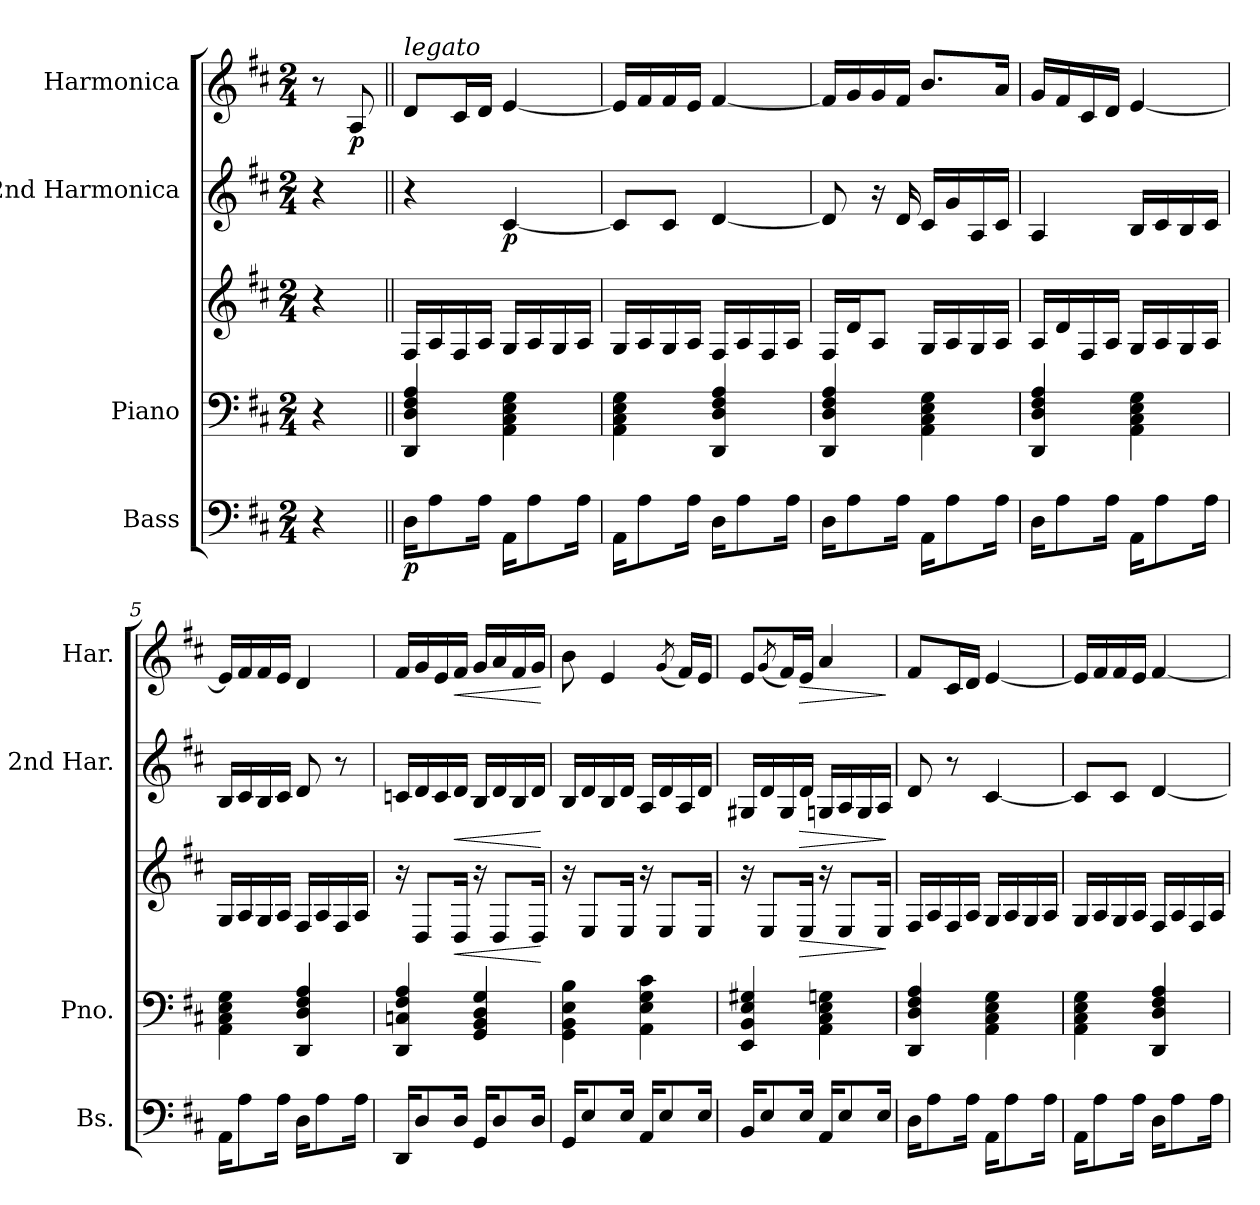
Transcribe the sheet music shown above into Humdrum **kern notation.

**kern	**dynam	**kern	**kern	**dynam	**kern	**dynam	**kern	**dynam
*part4	*part4	*part3	*part3	*part3	*part2	*part2	*part1	*part1
*staff5	*staff5	*staff4	*staff3	*staff3/4	*staff2	*staff2	*staff1	*staff1
*I"Bass	*	*I"Piano	*	*	*I"2nd Harmonica	*	*I"Harmonica	*
*I'Bs.	*	*I'Pno.	*	*	*I'2nd Har.	*	*I'Har.	*
*clefF4	*	*clefF4	*clefG2	*	*clefG2	*	*clefG2	*
*ITrd7c12	*	*	*	*	*	*	*	*
*k[f#c#]	*	*k[f#c#]	*k[f#c#]	*	*k[f#c#]	*	*k[f#c#]	*
*M2/4	*	*M2/4	*M2/4	*	*M2/4	*	*M2/4	*
*MM30	*	*MM30	*MM30	*	*MM30	*	*MM30	*
=	=	=	=	=	=	=	=	=
4r	.	4r	4r	.	4r	.	8r	.
!	!	!	!	!	!	!	!	!LO:DY:b
.	.	.	.	.	.	.	8A/	p
=1||	=1||	=1||	=1||	=1||	=1||	=1||	=1||	=1||
!	!	!	!	!	!	!	!LO:TX:a:i:t=legato	!
!	!LO:DY:b	!	!	!	!	!	!	!
16DD\KL	p	4DD/ 4D/ 4F#/ 4A/	16F#/LL	.	4r	.	8d/L	.
8AA\	.	.	16A/	.	.	.	.	.
.	.	.	16F#/	.	.	.	16c#/L	.
16AA\Jk	.	.	16A/JJ	.	.	.	16d/JJ	.
!	!	!	!	!	!	!LO:DY:b	!	!
16AAA\KL	.	4AA\ 4C#\ 4E\ 4G\	16G/LL	.	[4c#/	p	[4e/	.
8AA\	.	.	16A/	.	.	.	.	.
.	.	.	16G/	.	.	.	.	.
16AA\Jk	.	.	16A/JJ	.	.	.	.	.
=2	=2	=2	=2	=2	=2	=2	=2	=2
16AAA\KL	.	4AA\ 4C#\ 4E\ 4G\	16G/LL	.	8c#/L]	.	16e/LL]	.
8AA\	.	.	16A/	.	.	.	16f#/	.
.	.	.	16G/	.	8c#/J	.	16f#/	.
16AA\Jk	.	.	16A/JJ	.	.	.	16e/JJ	.
16DD\KL	.	4DD/ 4D/ 4F#/ 4A/	16F#/LL	.	[4d/	.	[4f#/	.
8AA\	.	.	16A/	.	.	.	.	.
.	.	.	16F#/	.	.	.	.	.
16AA\Jk	.	.	16A/JJ	.	.	.	.	.
=3	=3	=3	=3	=3	=3	=3	=3	=3
16DD\KL	.	4DD/ 4D/ 4F#/ 4A/	16F#/LL	.	8d/]	.	16f#/LL]	.
8AA\	.	.	16d/J	.	.	.	16g/	.
.	.	.	8A/J	.	16r	.	16g/	.
16AA\Jk	.	.	.	.	16d/	.	16f#/JJ	.
16AAA\KL	.	4AA\ 4C#\ 4E\ 4G\	16G/LL	.	16c#/LL	.	8.b/L	.
8AA\	.	.	16A/	.	16g/	.	.	.
.	.	.	16G/	.	16A/	.	.	.
16AA\Jk	.	.	16A/JJ	.	16c#/JJ	.	16a/Jk	.
!!LO:LB:g=z
=4	=4	=4	=4	=4	=4	=4	=4	=4
16DD\KL	.	4DD/ 4D/ 4F#/ 4A/	16A/LL	.	4A/	.	16g/LL	.
8AA\	.	.	16d/	.	.	.	16f#/	.
.	.	.	16F#/	.	.	.	16c#/	.
16AA\Jk	.	.	16A/JJ	.	.	.	16d/JJ	.
16AAA\KL	.	4AA\ 4C#\ 4E\ 4G\	16G/LL	.	16B/LL	.	[4e/	.
8AA\	.	.	16A/	.	16c#/	.	.	.
.	.	.	16G/	.	16B/	.	.	.
16AA\Jk	.	.	16A/JJ	.	16c#/JJ	.	.	.
!!LO:PB:g=z
=5	=5	=5	=5	=5	=5	=5	=5	=5
16AAA\KL	.	4AA\ 4C#\ 4E\ 4G\	16G/LL	.	16B/LL	.	16e/LL]	.
8AA\	.	.	16A/	.	16c#/	.	16f#/	.
.	.	.	16G/	.	16B/	.	16f#/	.
16AA\Jk	.	.	16A/JJ	.	16c#/JJ	.	16e/JJ	.
16DD\KL	.	4DD/ 4D/ 4F#/ 4A/	16F#/LL	.	8d/	.	4d/	.
8AA\	.	.	16A/	.	.	.	.	.
.	.	.	16F#/	.	8r	.	.	.
16AA\Jk	.	.	16A/JJ	.	.	.	.	.
=6	=6	=6	=6	=6	=6	=6	=6	=6
16DDD/KL	.	4DD/ 4Cn/ 4F#/ 4A/	16r	.	16cn/LL	.	16f#/LL	.
8DD/	.	.	8D/L	.	16d/	.	16g/	.
.	.	.	.	.	16c/	.	16e/	.
!	!	!	!	!LO:HP:b	!	!LO:HP:b	!	!LO:HP:b
16DD/Jk	.	.	16D/Jk	<	16d/JJ	<	16f#/JJ	<
16GGG/KL	.	4GG/ 4BB/ 4D/ 4G/	16r	.	16B/LL	.	16g/LL	.
8DD/	.	.	8D/L	.	16d/	.	16a/	.
.	.	.	.	.	16B/	.	16f#/	.
16DD/Jk	.	.	16D/Jk	.	16d/JJ	.	16g/JJ	.
.	.	.	.	[	.	[	.	[
=7	=7	=7	=7	=7	=7	=7	=7	=7
16GGG/KL	.	4GG\ 4BB\ 4E\ 4B\	16r	.	16B/LL	.	8b\	.
8EE/	.	.	8E/L	.	16d/	.	.	.
.	.	.	.	.	16B/	.	4e/	.
16EE/Jk	.	.	16E/Jk	.	16d/JJ	.	.	.
16AAA/KL	.	4AA\ 4E\ 4G\ 4c#\	16r	.	16A/LL	.	.	.
8EE/	.	.	8E/L	.	16d/	.	.	.
.	.	.	.	.	.	.	(8qg/	.
.	.	.	.	.	16A/	.	16f#/LL)	.
16EE/Jk	.	.	16E/Jk	.	16d/JJ	.	16e/JJ	.
=8	=8	=8	=8	=8	=8	=8	=8	=8
16BBB/KL	.	4EE/ 4BB/ 4E/ 4G#X/	16r	.	16G#X/LL	.	8e/L	.
8EE/	.	.	8E/L	.	16d/	.	.	.
.	.	.	.	.	.	.	(8qg/	.
.	.	.	.	.	16G#/	.	16f#/L)	.
!	!	!	!	!LO:HP:b	!	!LO:HP:b	!	!LO:HP:b
16EE/Jk	.	.	16E/Jk	>	16d/JJ	>	16e/JJ	>
16AAA/KL	.	4AA\ 4C#\ 4E\ 4Gn\	16r	.	16Gn/LL	.	4a/	.
8EE/	.	.	8E/L	.	16A/	.	.	.
.	.	.	.	.	16G/	.	.	.
16EE/Jk	.	.	16E/Jk	.	16A/JJ	.	.	.
.	.	.	.	]	.	]	.	]
!!LO:LB:g=z
=9	=9	=9	=9	=9	=9	=9	=9	=9
16DD\KL	.	4DD/ 4D/ 4F#/ 4A/	16F#/LL	.	8d/	.	8f#/L	.
8AA\	.	.	16A/	.	.	.	.	.
.	.	.	16F#/	.	8r	.	16c#/L	.
16AA\Jk	.	.	16A/JJ	.	.	.	16d/JJ	.
16AAA\KL	.	4AA\ 4C#\ 4E\ 4G\	16G/LL	.	[4c#/	.	[4e/	.
8AA\	.	.	16A/	.	.	.	.	.
.	.	.	16G/	.	.	.	.	.
16AA\Jk	.	.	16A/JJ	.	.	.	.	.
=10	=10	=10	=10	=10	=10	=10	=10	=10
16AAA\KL	.	4AA\ 4C#\ 4E\ 4G\	16G/LL	.	8c#/L]	.	16e/LL]	.
8AA\	.	.	16A/	.	.	.	16f#/	.
.	.	.	16G/	.	8c#/J	.	16f#/	.
16AA\Jk	.	.	16A/JJ	.	.	.	16e/JJ	.
16DD\KL	.	4DD/ 4D/ 4F#/ 4A/	16F#/LL	.	[4d/	.	[4f#/	.
8AA\	.	.	16A/	.	.	.	.	.
.	.	.	16F#/	.	.	.	.	.
16AA\Jk	.	.	16A/JJ	.	.	.	.	.
=	=	=	=	=	=	=	=	=
*-	*-	*-	*-	*-	*-	*-	*-	*-
